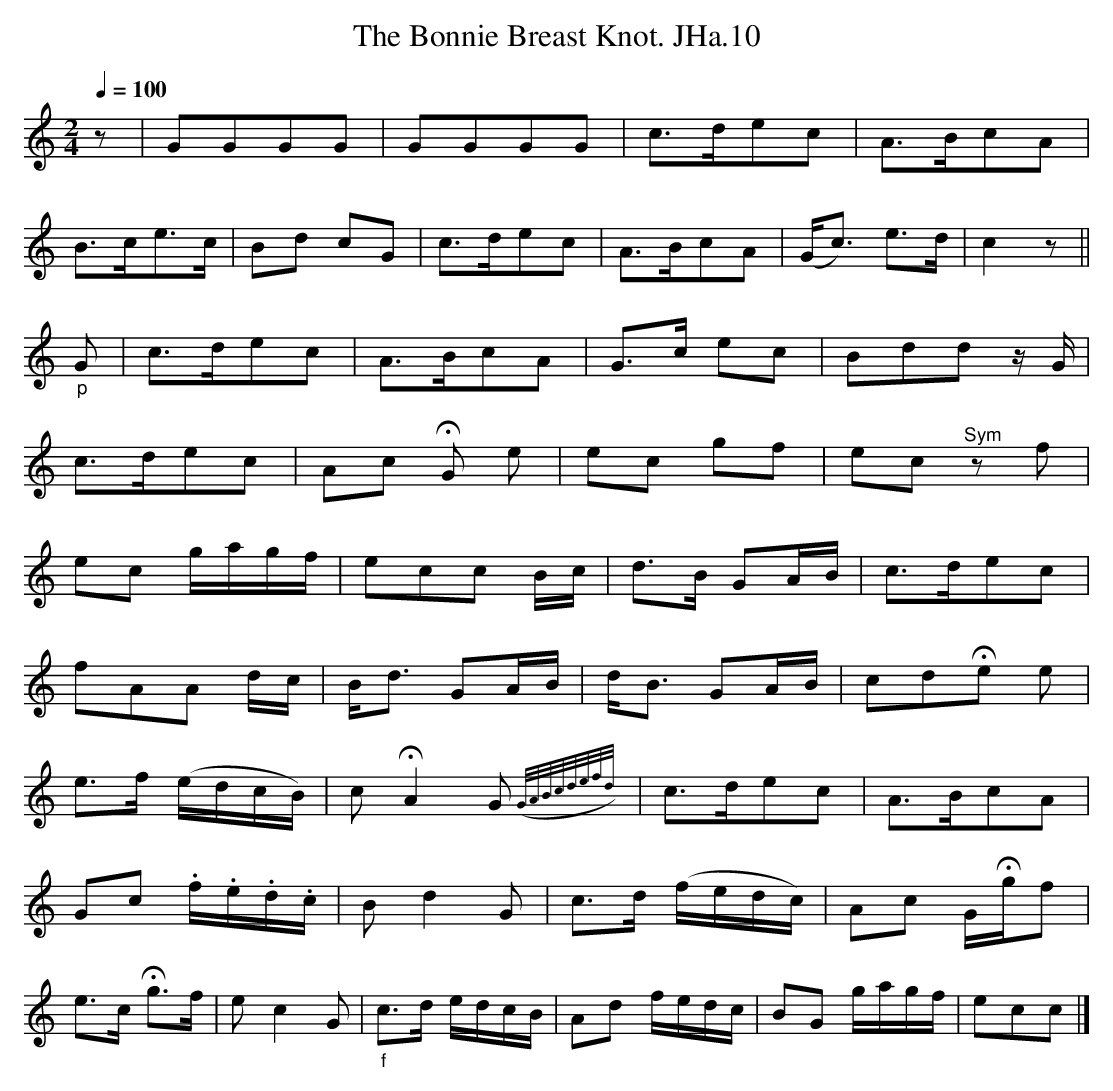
X:1
T:Bonnie Breast Knot. JHa.10, The
M:2/4
Q:1/4=100
L:1/8
K:C
z | GGGG | GGGG | c>dec | A>BcA |
B>ce>c | Bd cG | c>dec | A>BcA | (G<c) e>d | c2 z ||
"_p"G | c>dec | A>BcA | G>c ec | Bdd z/G/ |
c>dec | Ac HG e | ec gf | ec "^Sym"zf |
ec g/a/g/f/ | ecc B/c/ | d>B GA/B/ | c>dec |
fAA d/c/ |B<d GA/B/ | d<B GA/B/ | cdHe e |
e>f (e/d/c/B/) | cHA2 G{(G/A/B/c/d/e/f/d/)} | c>dec | A>BcA |
Gc .f/.e/.d/.c/ | Bd2G | c>d (f/e/d/c/) | Ac G/Hg/f |
e>c Hg>f | ec2 G | "_f"c>d e/d/c/B/ | Ad f/e/d/c/ | BG g/a/g/f/ | ecc |]
